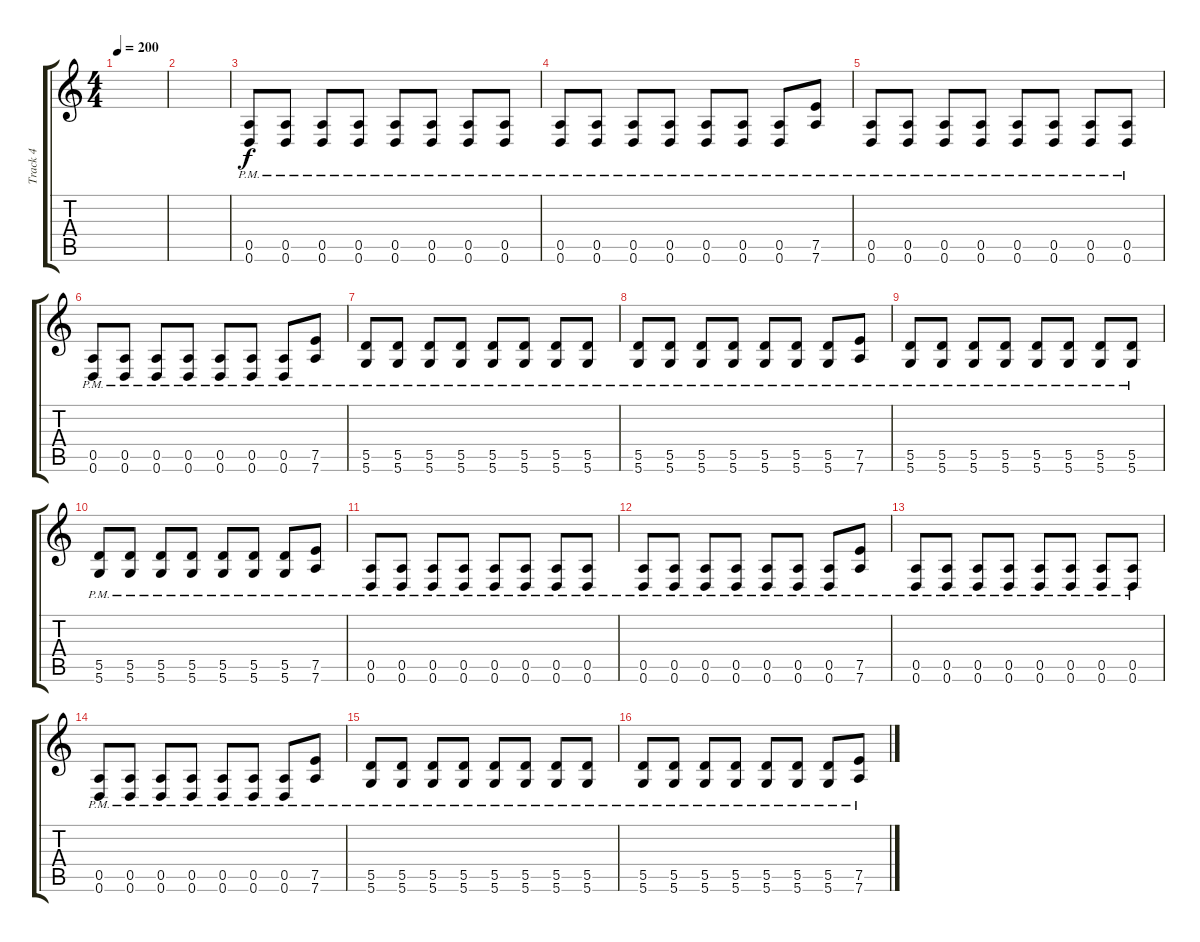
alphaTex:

\track ("Track 4" "Track 4") {instrument distortionguitar}
\staff {score tabs}
\tuning (E4 B3 G3 D3 A2 D2) {hide}
\ts (4 4)
\tempo 200
\clef g2
\ks c
|
|
(0.5{pm} 0.6{pm}).8 (0.5{pm} 0.6{pm}).8 (0.5{pm} 0.6{pm}).8 (0.5{pm} 0.6{pm}).8 (0.5{pm} 0.6{pm}).8 (0.5{pm} 0.6{pm}).8 (0.5{pm} 0.6{pm}).8 (0.5{pm} 0.6{pm}).8 |
(0.5{pm} 0.6{pm}).8 (0.5{pm} 0.6{pm}).8 (0.5{pm} 0.6{pm}).8 (0.5{pm} 0.6{pm}).8 (0.5{pm} 0.6{pm}).8 (0.5{pm} 0.6{pm}).8 (0.5{pm} 0.6{pm}).8 (7.5{pm} 7.6{pm}).8 |
(0.5{pm} 0.6{pm}).8 (0.5{pm} 0.6{pm}).8 (0.5{pm} 0.6{pm}).8 (0.5{pm} 0.6{pm}).8 (0.5{pm} 0.6{pm}).8 (0.5{pm} 0.6{pm}).8 (0.5{pm} 0.6{pm}).8 (0.5{pm} 0.6{pm}).8 |
(0.5{pm} 0.6{pm}).8 (0.5{pm} 0.6{pm}).8 (0.5{pm} 0.6{pm}).8 (0.5{pm} 0.6{pm}).8 (0.5{pm} 0.6{pm}).8 (0.5{pm} 0.6{pm}).8 (0.5{pm} 0.6{pm}).8 (7.5{pm} 7.6{pm}).8 |
(5.5{pm} 5.6{pm}).8 (5.5{pm} 5.6{pm}).8 (5.5{pm} 5.6{pm}).8 (5.5{pm} 5.6{pm}).8 (5.5{pm} 5.6{pm}).8 (5.5{pm} 5.6{pm}).8 (5.5{pm} 5.6{pm}).8 (5.5{pm} 5.6{pm}).8 |
(5.5{pm} 5.6{pm}).8 (5.5{pm} 5.6{pm}).8 (5.5{pm} 5.6{pm}).8 (5.5{pm} 5.6{pm}).8 (5.5{pm} 5.6{pm}).8 (5.5{pm} 5.6{pm}).8 (5.5{pm} 5.6{pm}).8 (7.5{pm} 7.6{pm}).8 |
(5.5{pm} 5.6{pm}).8 (5.5{pm} 5.6{pm}).8 (5.5{pm} 5.6{pm}).8 (5.5{pm} 5.6{pm}).8 (5.5{pm} 5.6{pm}).8 (5.5{pm} 5.6{pm}).8 (5.5{pm} 5.6{pm}).8 (5.5{pm} 5.6{pm}).8 |
(5.5{pm} 5.6{pm}).8 (5.5{pm} 5.6{pm}).8 (5.5{pm} 5.6{pm}).8 (5.5{pm} 5.6{pm}).8 (5.5{pm} 5.6{pm}).8 (5.5{pm} 5.6{pm}).8 (5.5{pm} 5.6{pm}).8 (7.5{pm} 7.6{pm}).8 |
(0.5{pm} 0.6{pm}).8 (0.5{pm} 0.6{pm}).8 (0.5{pm} 0.6{pm}).8 (0.5{pm} 0.6{pm}).8 (0.5{pm} 0.6{pm}).8 (0.5{pm} 0.6{pm}).8 (0.5{pm} 0.6{pm}).8 (0.5{pm} 0.6{pm}).8 |
(0.5{pm} 0.6{pm}).8 (0.5{pm} 0.6{pm}).8 (0.5{pm} 0.6{pm}).8 (0.5{pm} 0.6{pm}).8 (0.5{pm} 0.6{pm}).8 (0.5{pm} 0.6{pm}).8 (0.5{pm} 0.6{pm}).8 (7.5{pm} 7.6{pm}).8 |
(0.5{pm} 0.6{pm}).8 (0.5{pm} 0.6{pm}).8 (0.5{pm} 0.6{pm}).8 (0.5{pm} 0.6{pm}).8 (0.5{pm} 0.6{pm}).8 (0.5{pm} 0.6{pm}).8 (0.5{pm} 0.6{pm}).8 (0.5{pm} 0.6{pm}).8 |
(0.5{pm} 0.6{pm}).8 (0.5{pm} 0.6{pm}).8 (0.5{pm} 0.6{pm}).8 (0.5{pm} 0.6{pm}).8 (0.5{pm} 0.6{pm}).8 (0.5{pm} 0.6{pm}).8 (0.5{pm} 0.6{pm}).8 (7.5{pm} 7.6{pm}).8 |
(5.5{pm} 5.6{pm}).8 (5.5{pm} 5.6{pm}).8 (5.5{pm} 5.6{pm}).8 (5.5{pm} 5.6{pm}).8 (5.5{pm} 5.6{pm}).8 (5.5{pm} 5.6{pm}).8 (5.5{pm} 5.6{pm}).8 (5.5{pm} 5.6{pm}).8 |
(5.5{pm} 5.6{pm}).8 (5.5{pm} 5.6{pm}).8 (5.5{pm} 5.6{pm}).8 (5.5{pm} 5.6{pm}).8 (5.5{pm} 5.6{pm}).8 (5.5{pm} 5.6{pm}).8 (5.5{pm} 5.6{pm}).8 (7.5{pm} 7.6{pm}).8
